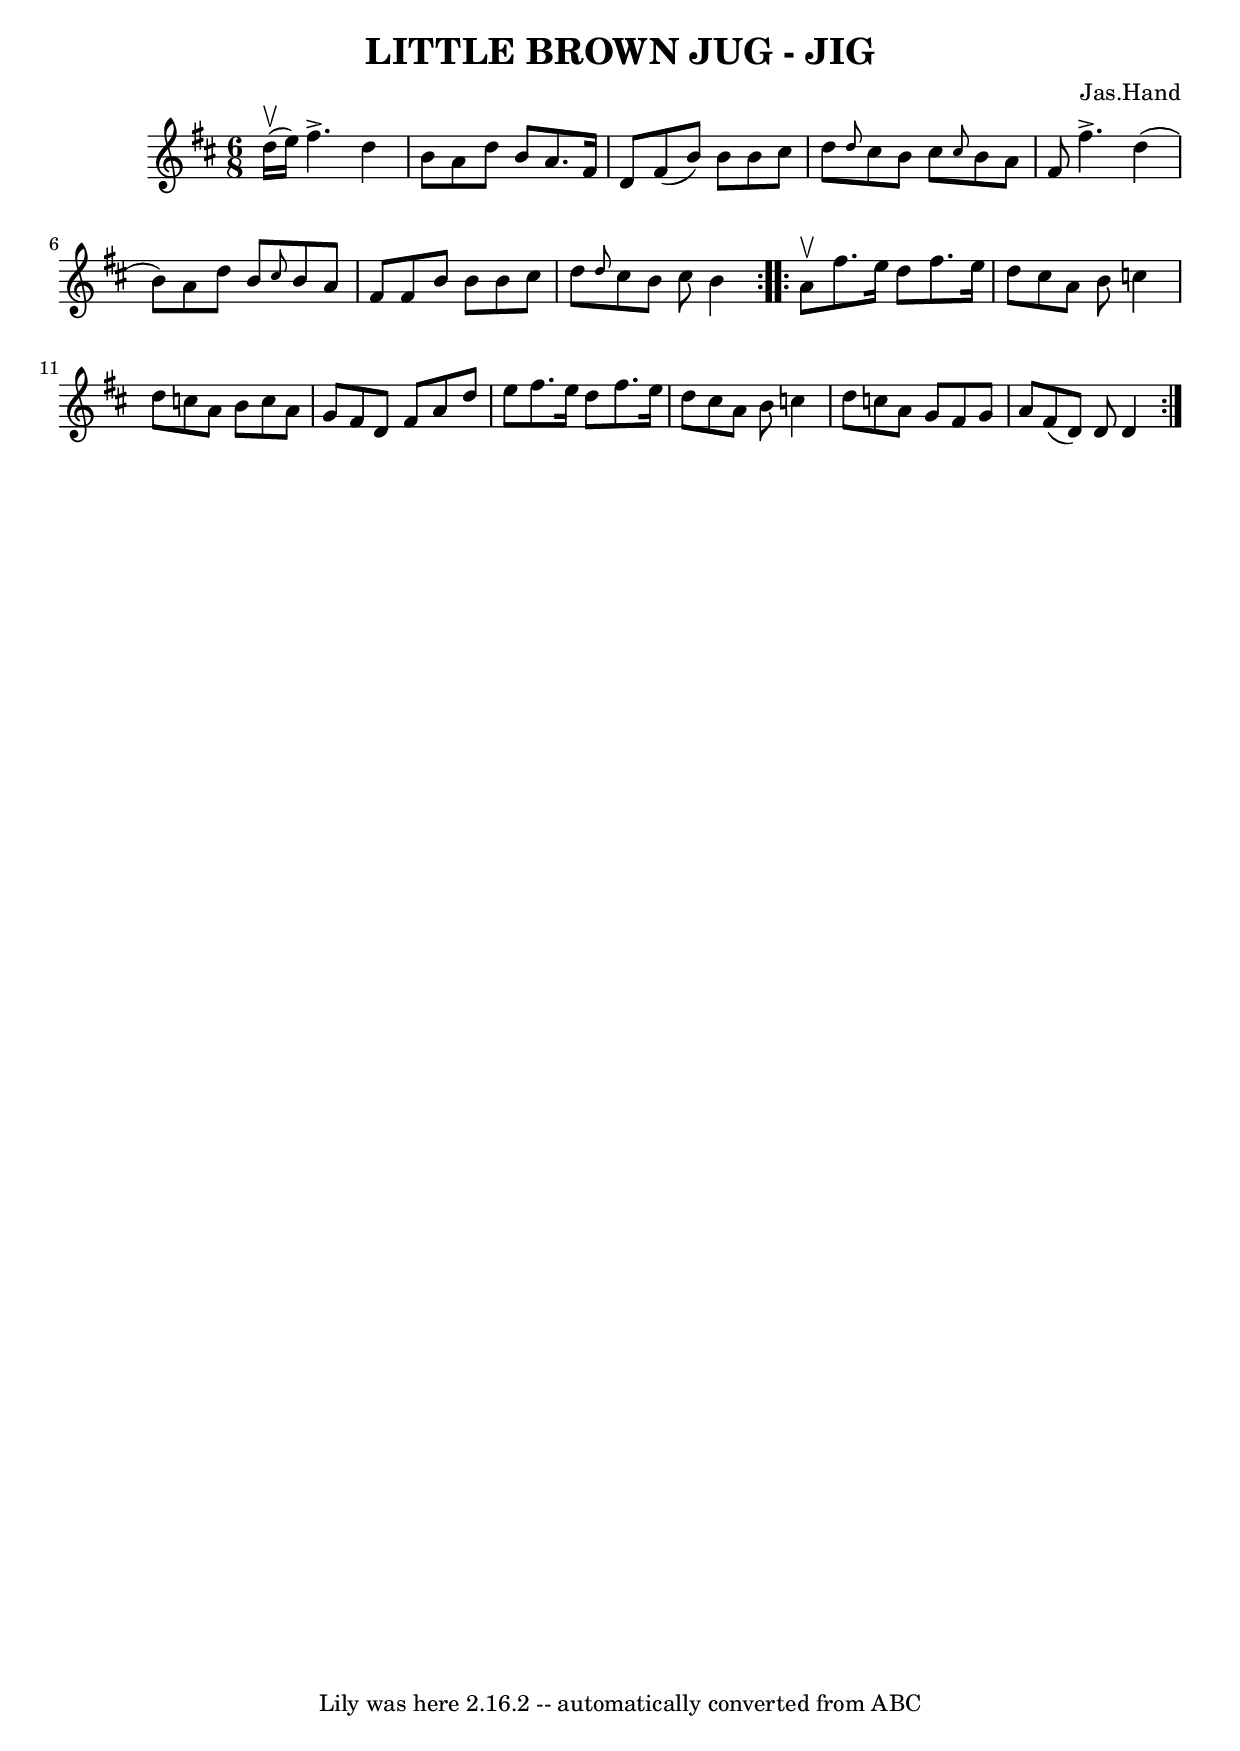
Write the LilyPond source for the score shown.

\version "2.16.2"
\include "Mammoth.ily"
\header {
	%% book = "Ryan's Mammoth Collection of Fiddle Tunes"
	composer = "Jas.Hand"
	crossRefNumber = "1"
	footnotes = ""
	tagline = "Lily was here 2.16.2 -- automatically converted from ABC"
	title = "LITTLE BROWN JUG - JIG"
}
voicedefault =  {


\repeat volta 2 {
\time 6/8 
\key d \major d''16 (^\upbow e''16)       |
 fis''4. 
^\accent d''4 b'8    |
 a'8 d''8 b'8 a'8. fis'16    
d'8    |
 fis'8 (b'8) b'8 b'8 cis''8 d''8    |
 
\grace { d''8  } cis''8 b'8 cis''8  \grace { cis''8  } b'8    
a'8 fis'8        |
 fis''4.^\accent d''4 (b'8)   |
   
a'8 d''8 b'8  \grace { cis''8  } b'8 a'8 fis'8    |
   
fis'8 b'8 b'8 b'8 cis''8 d''8    |
 \grace { d''8  }   
cis''8 b'8 cis''8 b'4    }     \repeat volta 2 { a'8^\upbow       
|
 fis''8. e''16 d''8 fis''8. e''16 d''8    |
   
cis''8 a'8 b'8 c''4 d''8    |
 c''8 a'8 b'8 c''8   
 a'8 g'8    |
 fis'8 d'8 fis'8 a'8 d''8 e''8        
|
 fis''8. e''16 d''8 fis''8. e''16 d''8    |
   
cis''8 a'8 b'8 c''4 d''8    |
 c''8 a'8 g'8 fis'8  
 g'8 a'8    |
 fis'8 (d'8) d'8 d'4    }   
}

\score{
    <<

	\context Staff="default"
	{
	    \voicedefault 
	}

    >>
	\layout {
	}
	\midi {}
}
